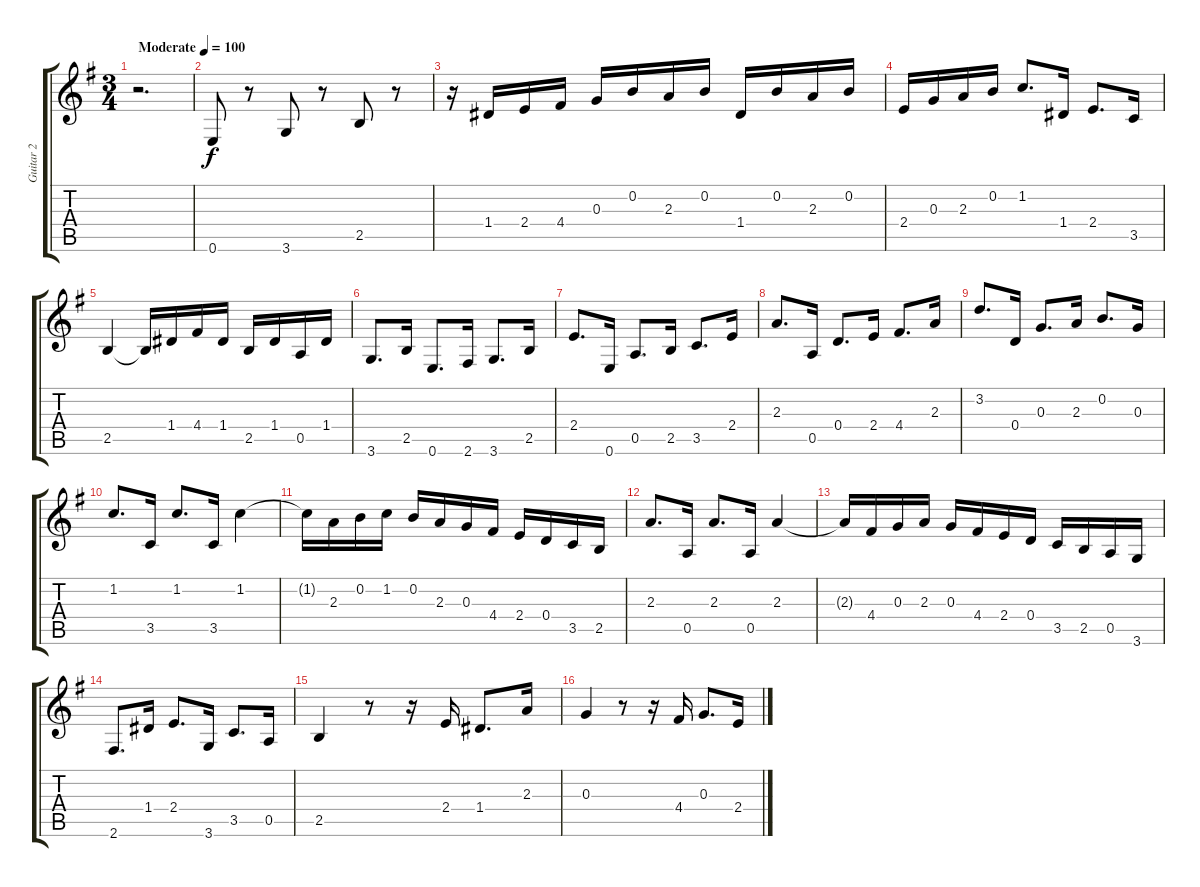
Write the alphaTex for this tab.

\track ("Guitar 2" "Guitar 2") {instrument acousticguitarnylon}
\staff {score tabs}
\tuning (E4 B3 G3 D3 A2 E2) {hide}
\ts (3 4)
\tempo (100 "Moderate")
\clef g2
\ks eminor
r.2{d dy f instrument acousticguitarnylon} |
0.6.8 r.8 3.6.8 r.8 2.5.8 r.8 |
r.16 1.4.16 2.4.16 4.4.16 0.3.16 0.2.16 2.3.16 0.2.16 1.4.16 0.2.16 2.3.16 0.2.16 |
2.4.16 0.3.16 2.3.16 0.2.16 1.2.8{d} 1.4.16 2.4.8{d} 3.5.16 |
2.5.4 2.5{t}.16 1.4.16 4.4.16 1.4.16 2.5.16 1.4.16 0.5.16 1.4.16 |
3.6.8{d} 2.5.16 0.6.8{d} 2.6.16 3.6.8{d} 2.5.16 |
2.4.8{d} 0.6.16 0.5.8{d} 2.5.16 3.5.8{d} 2.4.16 |
2.3.8{d} 0.5.16 0.4.8{d} 2.4.16 4.4.8{d} 2.3.16 |
3.2.8{d} 0.4.16 0.3.8{d} 2.3.16 0.2.8{d} 0.3.16 |
1.2.8{d} 3.5.16 1.2.8{d} 3.5.16 1.2.4 |
1.2{t}.16 2.3.16 0.2.16 1.2.16 0.2.16 2.3.16 0.3.16 4.4.16 2.4.16 0.4.16 3.5.16 2.5.16 |
2.3.8{d} 0.5.16 2.3.8{d} 0.5.16 2.3.4 |
2.3{t}.16 4.4.16 0.3.16 2.3.16 0.3.16 4.4.16 2.4.16 0.4.16 3.5.16 2.5.16 0.5.16 3.6.16 |
2.6.8{d} 1.4.16 2.4.8{d} 3.6.16 3.5.8{d} 0.5.16 |
2.5.4 r.8 r.16 2.4.16 1.4.8{d} 2.3.16 |
0.3.4 r.8 r.16 4.4.16 0.3.8{d} 2.4.16
